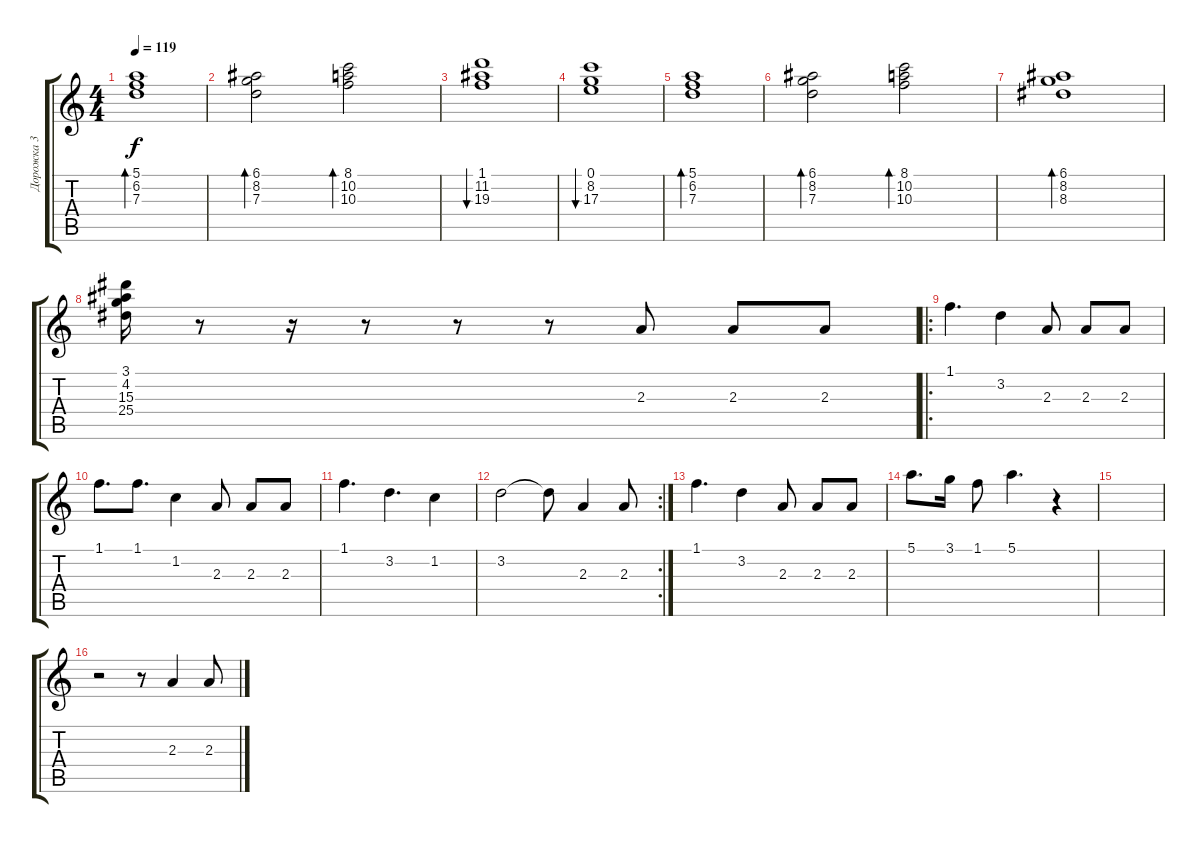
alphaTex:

\track ("Дорожка 3" "Дорожка 3") {instrument electricguitarclean}
\staff {score tabs}
\tuning (E4 B3 G3 D3 A2 E2) {hide}
\ts (4 4)
\tempo 119
\clef g2
\ks c
(5.1 6.2 7.3).1{bd 480 dy f} |
(6.1 8.2 7.3).2{bd 480} (8.1 10.2 10.3).2{bd 480} |
(1.1 11.2 19.3).1{bu 480} |
(0.1 8.2 17.3).1{bu 480} |
(5.1 6.2 7.3).1{bd 480} |
(6.1 8.2 7.3).2{bd 480} (8.1 10.2 10.3).2{bd 480} |
(6.1 8.2 8.3).1{bd 480} |
(3.1 4.2 15.3 25.4).16 r.8 r.16 r.8 r.8 r.8 2.3.8{volume 14} 2.3.8 2.3.8 |
\ro
1.1.4{d} 3.2.4 2.3.8 2.3.8 2.3.8 |
1.1.8{d} 1.1.8{d} 1.2.4 2.3.8 2.3.8 2.3.8 |
1.1.4{d} 3.2.4{d} 1.2.4 |
\rc 2
3.2.2 3.2{t}.8 2.3.4 2.3.8 |
1.1.4{d} 3.2.4 2.3.8 2.3.8 2.3.8 |
5.1.8{d} 3.1.16 1.1.8 5.1.4{d} r.4 |
|
r.2 r.8 2.3.4 2.3.8
